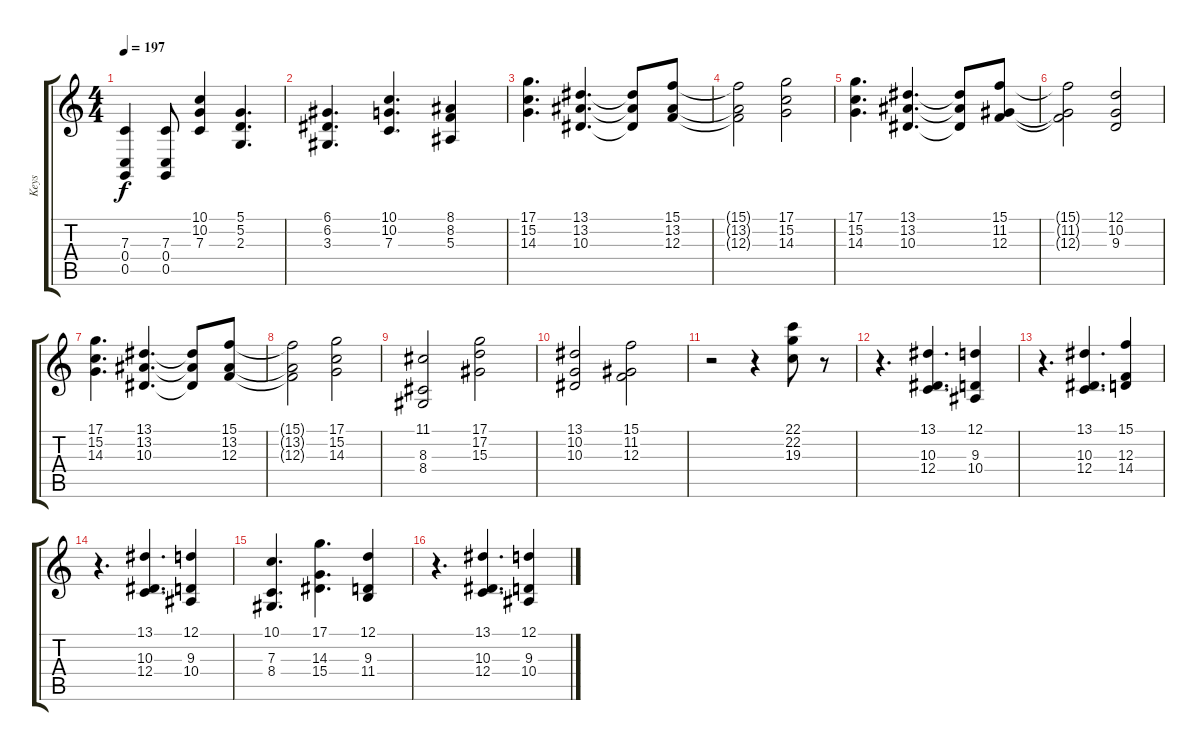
\track ("Keys" "Keys") {instrument stringensemble1}
\staff {score tabs}
\tuning (D4 A3 F3 C3 G2 C2) {hide}
\ts (4 4)
\tempo 197
\clef g2
\ks c
(7.3 0.4 0.5).4{dy f} (7.3 0.4 0.5).8 (10.1 10.2 7.3).4 (5.1 5.2 2.3).4{d} |
(6.1 6.2 3.3).4{d} (10.1 10.2 7.3).4{d} (8.1 8.2 5.3).4 |
(17.1 15.2 14.3).4{d} (13.1 13.2 10.3).4{d} (13.1{t} 13.2{t} 10.3{t}).8 (15.1 13.2 12.3).8 |
(15.1{t} 13.2{t} 12.3{t}).2 (17.1 15.2 14.3).2 |
(17.1 15.2 14.3).4{d} (13.1 13.2 10.3).4{d} (13.1{t} 13.2{t} 10.3{t}).8 (15.1 11.2 12.3).8 |
(15.1{t} 11.2{t} 12.3{t}).2 (12.1 10.2 9.3).2 |
(17.1 15.2 14.3).4{d} (13.1 13.2 10.3).4{d} (13.1{t} 13.2{t} 10.3{t}).8 (15.1 13.2 12.3).8 |
(15.1{t} 13.2{t} 12.3{t}).2 (17.1 15.2 14.3).2 |
(11.1 8.3 8.4).2 (17.1 17.2 15.3).2 |
(13.1 10.2 10.3).2 (15.1 11.2 12.3).2 |
r.2 r.4 (22.1 22.2 19.3).8{instrument orchestrahit} r.8 |
r.4{d} (13.1 10.3 12.4).4{d instrument stringensemble1} (12.1 9.3 10.4).4 |
r.4{d} (13.1 10.3 12.4).4{d} (15.1 12.3 14.4).4 |
r.4{d} (13.1 10.3 12.4).4{d} (12.1 9.3 10.4).4 |
(10.1 7.3 8.4).4{d} (17.1 14.3 15.4).4{d} (12.1 9.3 11.4).4 |
r.4{d} (13.1 10.3 12.4).4{d instrument stringensemble1} (12.1 9.3 10.4).4
